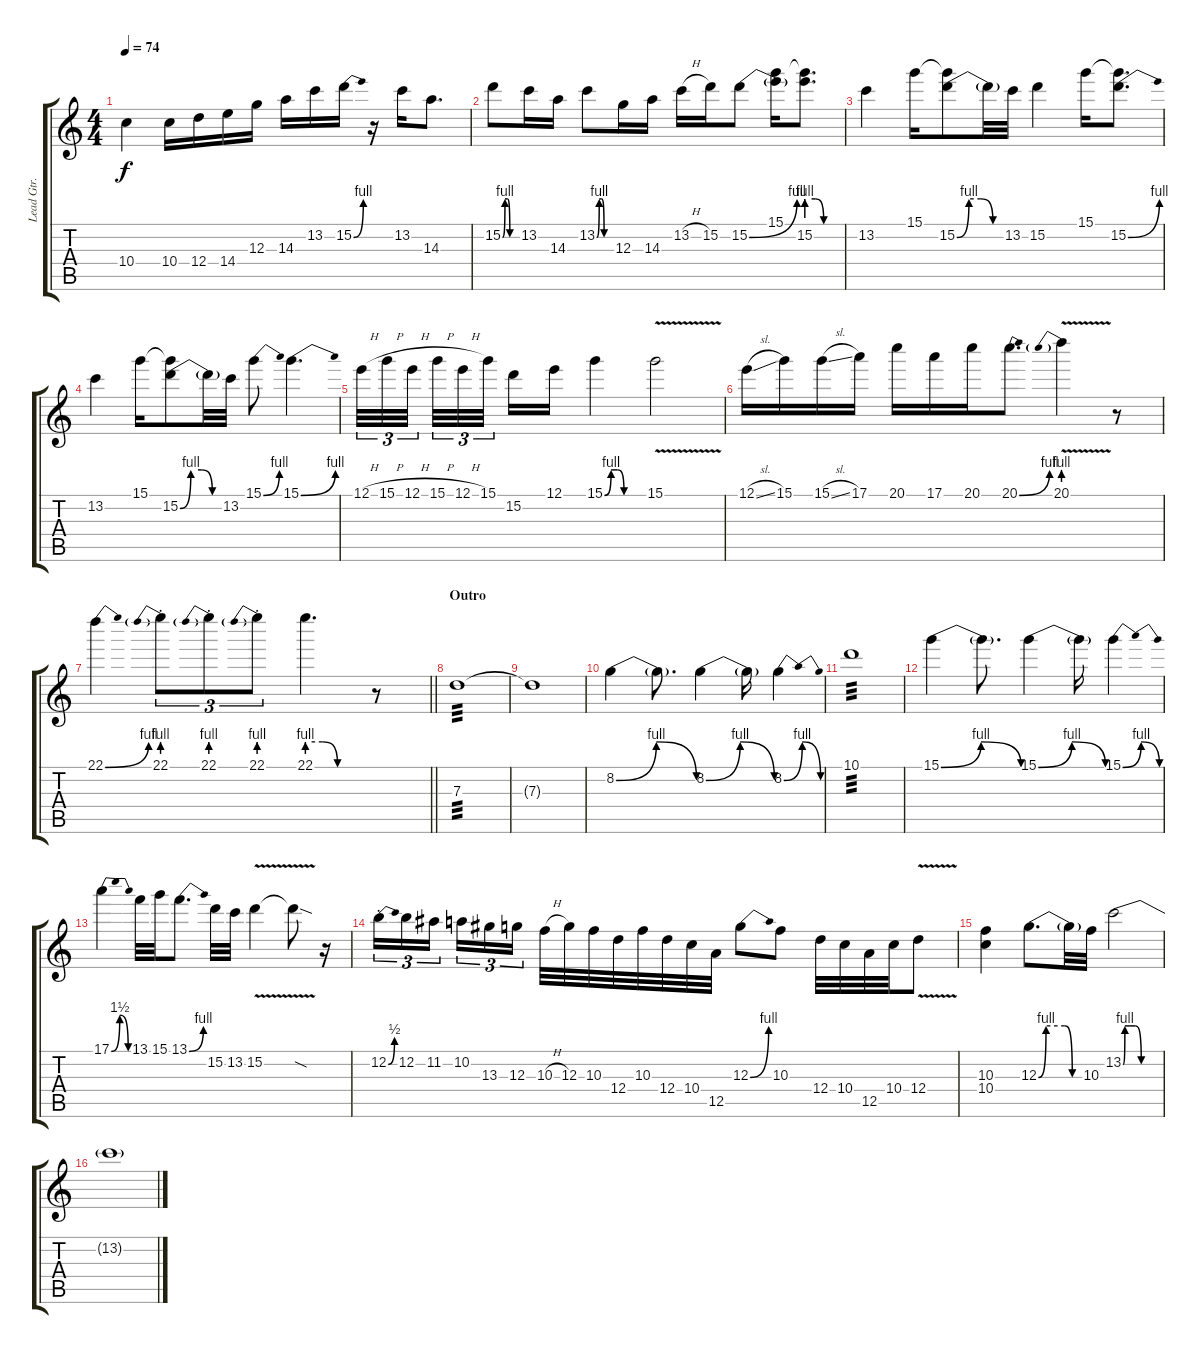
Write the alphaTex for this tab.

\track ("Lead Gtr." "Lead Gtr.") {instrument distortionguitar}
\staff {score tabs}
\tuning (E4 B3 G3 D3 A2 D2) {hide}
\ts (4 4)
\tempo 74
\clef g2
\ks c
10.4.4{dy f} 10.4.16 12.4.16 14.4.16 12.3.16 14.3.16 13.2.16 15.2{be (bend 0 0 60 4)}.16 r.16 13.2.16 14.3.8{d} |
15.2{be (custom 0 0 10 4 20 4 30 0 60 0)}.8 13.2.16 14.3.16 13.2{be (custom 0 0 10 4 20 4 30 0 60 0)}.8 12.3.16 14.3.16 13.2{h}.16 15.2.16 15.2{be (bend 0 0 60 4)}.8 (15.1 15.2{t}).16 (15.1{t} 15.2{be (custom 0 4 15 4 30 0 60 0)}).8{d} |
13.2.4 15.1.16 (15.1{t} 15.2{be (custom 0 0 15 4 30 4 45 0 60 0)}).8 15.2{t}.32 13.2.32 15.2.4 15.1.16 (15.1{t} 15.2{be (bend 0 0 60 4)}).8{d} |
13.2.4 15.1.16 (15.1{t} 15.2{be (custom 0 0 15 4 30 4 45 0 60 0)}).8 15.2{t}.32 13.2.32 15.1{be (bend 0 0 60 4)}.8 15.1{be (bend 0 0 60 4)}.4{d} |
12.1{h}.32{tu (3 2)} 15.1{h}.32{tu (3 2)} 12.1{h}.32{tu (3 2) beam splitsecondary} 15.1{h}.32{tu (3 2)} 12.1{h}.32{tu (3 2)} 15.1.32{tu (3 2) beam splitsecondary} 15.2.16 12.1.16 15.1{be (custom 0 0 10 4 20 4 30 0 60 0)}.4 15.1{v}.2 |
12.1{sl}.16 15.1.16 15.1{sl}.16 17.1.16 20.1.16 17.1.16 20.1.16 20.1{be (bend 0 0 60 4)}.8{d} 20.1{be (prebend 0 4 60 4) v}.4 r.8 |
\barLineRight lightlight
22.1{be (bend 0 0 60 4)}.4 22.1{be (prebend 0 4 60 4) st}.8{tu (3 2)} 22.1{be (prebend 0 4 60 4) st}.8{tu (3 2)} 22.1{be (prebend 0 4 60 4) st}.8{tu (3 2)} 22.1{be (custom 0 4 15 4 30 0 60 0)}.4{d} r.8 |
\section ("" "Outro")
7.3.1{tp 3 volume 12 balance 8} |
7.3{t}.1 |
8.2{be (bendrelease 0 0 15 4 45 4 60 0)}.4 8.2{t}.8{d} 8.2{be (bendrelease 0 0 15 4 45 4 60 0)}.4 8.2{t}.16 8.2{be (bendrelease 0 0 15 4 45 4 60 0)}.4 |
10.1.1{tp 3} |
15.1{be (bendrelease 0 0 15 4 45 4 60 0)}.4{volume 14} 15.1{t}.8{d} 15.1{be (bendrelease 0 0 15 4 45 4 60 0)}.4 15.1{t}.16 15.1{be (bendrelease 0 0 15 4 45 4 60 0)}.4 |
17.1{be (bendrelease 0 0 15 6 45 6 60 0)}.4 13.1.32 15.1.32 13.1{be (bend 0 0 60 4)}.8{d} 15.2.32 13.2.32 15.2{v}.4 15.2{sod t}.8 r.16 |
12.2{be (bend 0 0 60 2) st}.16{tu (3 2)} 12.2.16{tu (3 2)} 11.2.16{tu (3 2) beam splitsecondary} 10.2.16{tu (3 2)} 13.3.16{tu (3 2)} 12.3.16{tu (3 2)} 10.3{h}.32 12.3.32 10.3.32 12.4.32 10.3.32 12.4.32 10.4.32 12.5.32 12.3{be (bend 0 0 60 4)}.8 10.3.8 12.4.32 10.4.32 12.5.32 10.4.32 12.4{v}.8 |
(10.3 10.4).4 12.3{be (custom 0 0 10 4 35 4 45 0 60 0)}.8{d} 12.3{t}.32 10.3.32 13.2{be (custom 0 0 3 4 10 4 20 4 30 0 60 0)}.2 |
13.2{t}.1
